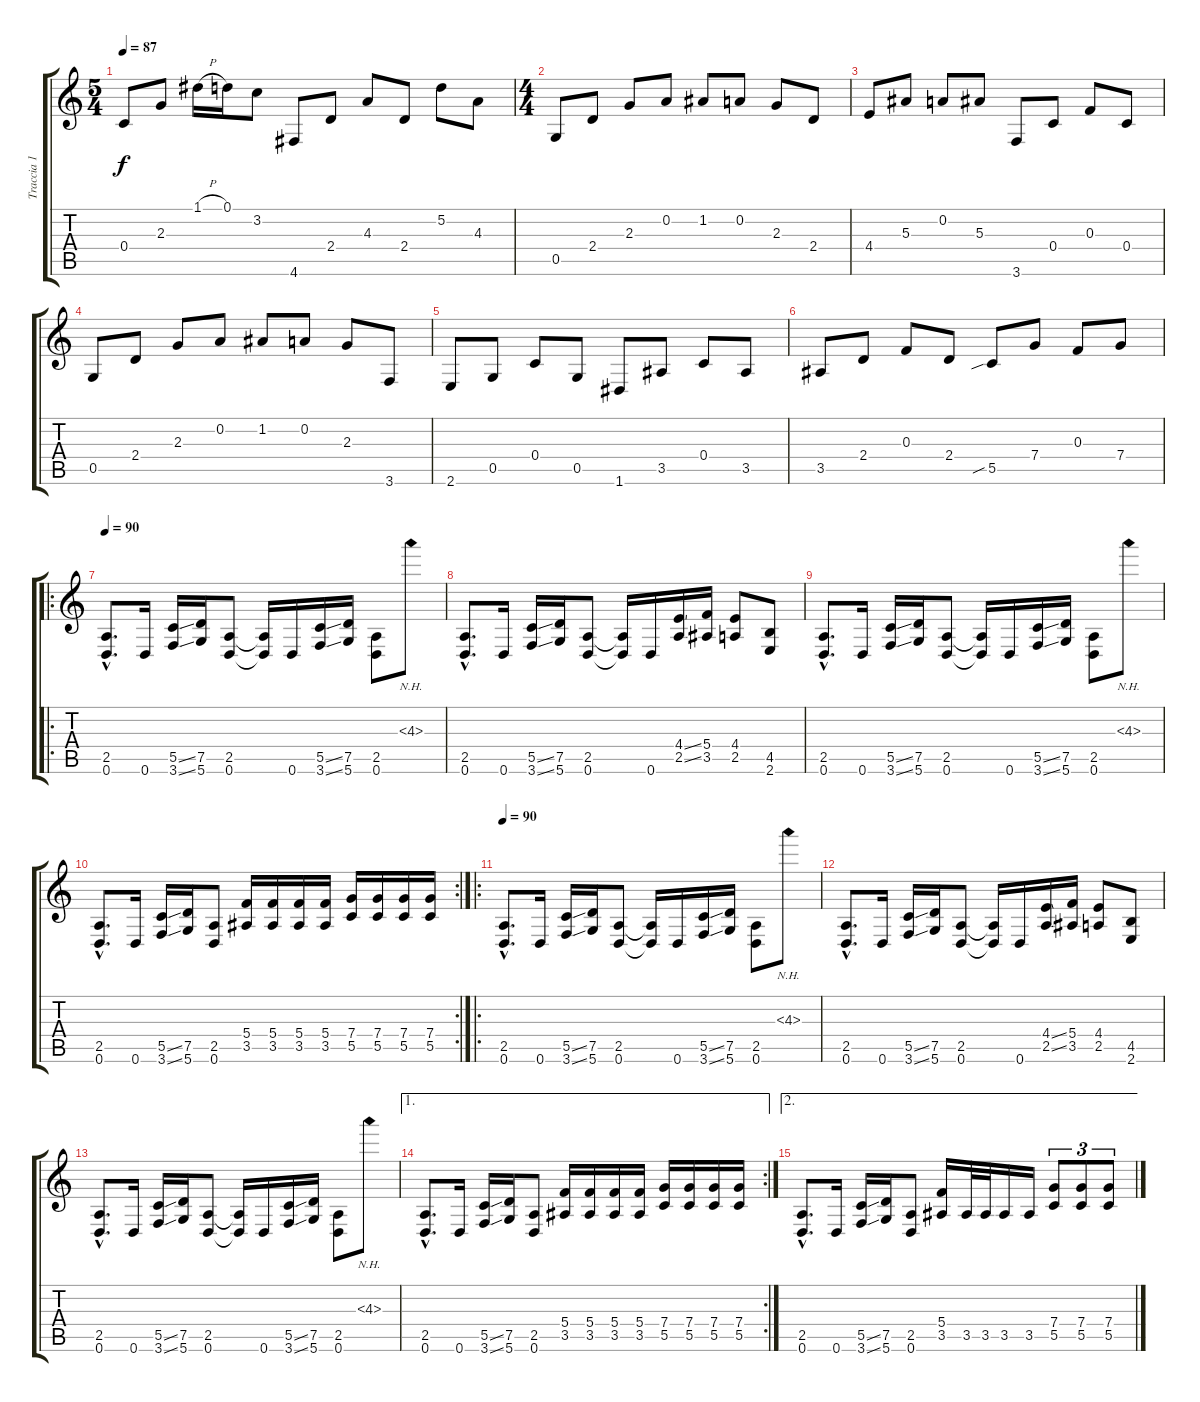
\track ("Traccia 1" "Traccia 1") {instrument distortionguitar}
\staff {score tabs}
\tuning (D4 A3 F3 C3 G2 D2) {hide}
\ts (5 4)
\tempo 87
\clef g2
\ks c
0.4.8{dy f} 2.3.8 1.1{h}.16 0.1.16 3.2.8 4.6.8 2.4.8 4.3.8 2.4.8 5.2.8 4.3.8 |
\ts (4 4)
0.5.8 2.4.8 2.3.8 0.2.8 1.2.8 0.2.8 2.3.8 2.4.8 |
4.4.8 5.3.8 0.2.8 5.3.8 3.6.8 0.4.8 0.3.8 0.4.8 |
0.5.8 2.4.8 2.3.8 0.2.8 1.2.8 0.2.8 2.3.8 3.6.8 |
2.6.8 0.5.8 0.4.8 0.5.8 1.6.8 3.5.8 0.4.8 3.5.8 |
3.5.8 2.4.8 0.3.8 2.4.8 5.5{sib}.8 7.4.8 0.3.8 7.4.8 |
\ro
\tempo 90
(2.5{hac} 0.6{hac}).8{d instrument distortionguitar} 0.6.16 (5.5{ss} 3.6{ss}).16 (7.5 5.6).16 (2.5 0.6).8 (2.5{t} 0.6{t}).16 0.6.16 (5.5{ss} 3.6{ss}).16 (7.5 5.6).16 (2.5 0.6).8 4.3{nh}.8 |
(2.5{hac} 0.6{hac}).8{d} 0.6.16 (5.5{ss} 3.6{ss}).16 (7.5 5.6).16 (2.5 0.6).8 (2.5{t} 0.6{t}).16 0.6.16 (4.4{ss} 2.5{ss}).16 (5.4 3.5).16 (4.4 2.5).8 (4.5 2.6).8 |
(2.5{hac} 0.6{hac}).8{d} 0.6.16 (5.5{ss} 3.6{ss}).16 (7.5 5.6).16 (2.5 0.6).8 (2.5{t} 0.6{t}).16 0.6.16 (5.5{ss} 3.6{ss}).16 (7.5 5.6).16 (2.5 0.6).8 4.3{nh}.8 |
\rc 2
(2.5{hac} 0.6{hac}).8{d} 0.6.16 (5.5{ss} 3.6{ss}).16 (7.5 5.6).16 (2.5 0.6).8 (5.4 3.5).16 (5.4 3.5).16 (5.4 3.5).16 (5.4 3.5).16 (7.4 5.5).16 (7.4 5.5).16 (7.4 5.5).16 (7.4 5.5).16 |
\ro
\tempo 90
(2.5{hac} 0.6{hac}).8{d instrument distortionguitar} 0.6.16 (5.5{ss} 3.6{ss}).16 (7.5 5.6).16 (2.5 0.6).8 (2.5{t} 0.6{t}).16 0.6.16 (5.5{ss} 3.6{ss}).16 (7.5 5.6).16 (2.5 0.6).8 4.3{nh}.8 |
(2.5{hac} 0.6{hac}).8{d} 0.6.16 (5.5{ss} 3.6{ss}).16 (7.5 5.6).16 (2.5 0.6).8 (2.5{t} 0.6{t}).16 0.6.16 (4.4{ss} 2.5{ss}).16 (5.4 3.5).16 (4.4 2.5).8 (4.5 2.6).8 |
(2.5{hac} 0.6{hac}).8{d} 0.6.16 (5.5{ss} 3.6{ss}).16 (7.5 5.6).16 (2.5 0.6).8 (2.5{t} 0.6{t}).16 0.6.16 (5.5{ss} 3.6{ss}).16 (7.5 5.6).16 (2.5 0.6).8 4.3{nh}.8 |
\ae 1
\rc 2
(2.5{hac} 0.6{hac}).8{d} 0.6.16 (5.5{ss} 3.6{ss}).16 (7.5 5.6).16 (2.5 0.6).8 (5.4 3.5).16 (5.4 3.5).16 (5.4 3.5).16 (5.4 3.5).16 (7.4 5.5).16 (7.4 5.5).16 (7.4 5.5).16 (7.4 5.5).16 |
\ae 2
(2.5{hac} 0.6{hac}).8{d} 0.6.16 (5.5{ss} 3.6{ss}).16 (7.5 5.6).16 (2.5 0.6).8 (5.4 3.5).16 3.5.32 3.5.32 3.5.16 3.5.16 (7.4 5.5).8{tu (3 2)} (7.4 5.5).8{tu (3 2)} (7.4 5.5).8{tu (3 2)}
